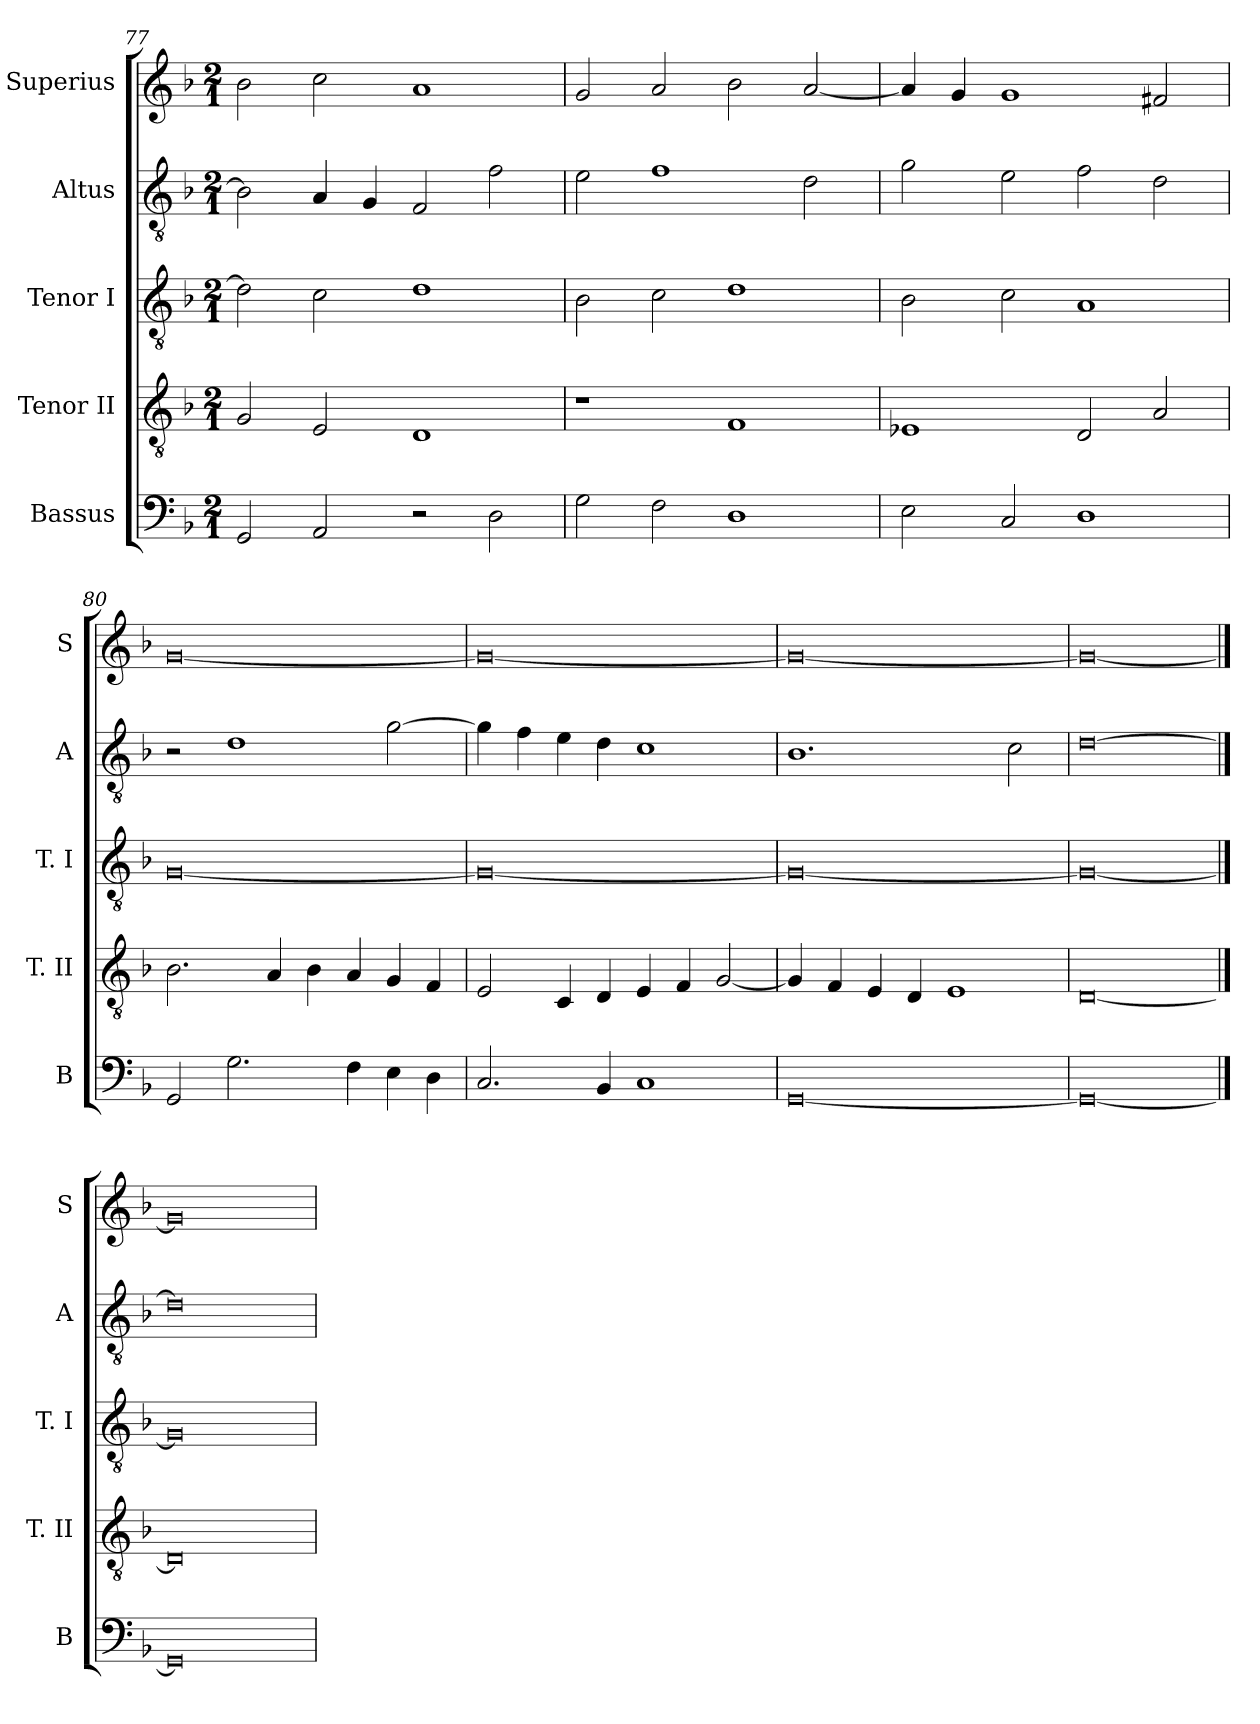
**kern	**kern	**kern	**kern	**kern
*part5	*part4	*part3	*part2	*part1
*staff5	*staff4	*staff3	*staff2	*staff1
*I"Bassus	*I"Tenor II	*I"Tenor I	*I"Altus	*I"Superius
*I'B	*I'T. II	*I'T. I	*I'A	*I'S
*clefF4	*clefGv2	*clefGv2	*clefGv2	*clefG2
*k[b-]	*k[b-]	*k[b-]	*k[b-]	*k[b-]
*M2/1	*M2/1	*M2/1	*M2/1	*M2/1
=77	=77	=77	=77	=77
2GG	2G	2d]	2B-]	2b-
2AA	2E	2c	4A	2cc
.	.	.	4G	.
2r	1D	1d	2F	1a
2D	.	.	2f	.
=78	=78	=78	=78	=78
2G	1r	2B-	2e	2g
2F	.	2c	1f	2a
1D	1F	1d	.	2b-
.	.	.	2d	[2a
=79	=79	=79	=79	=79
2E	1E-X	2B-	2g	4a]
.	.	.	.	4g
2C	.	2c	2e	1g
1D	2D	1A	2f	.
.	2A	.	2d	2f#X
=80	=80	=80	=80	=80
2GG	2.B-	[0G	2r	[0g
2.G	.	.	1d	.
.	4A	.	.	.
.	4B-	.	.	.
4F	4A	.	.	.
4E	4G	.	[2g	.
4D	4F	.	.	.
=81	=81	=81	=81	=81
2.C	2E	0G_	4g]	0g_
.	.	.	4f	.
.	4C	.	4e	.
4BB-	4D	.	4d	.
1C	4E	.	1c	.
.	4F	.	.	.
.	[2G	.	.	.
=82	=82	=82	=82	=82
[0GG	4G]	0G_	1.B-	0g_
.	4F	.	.	.
.	4E	.	.	.
.	4D	.	.	.
.	1E	.	.	.
.	.	.	2c	.
=83	=83	=83	=83	=83
0GG_	[0D	0G_	[0d	0g_
==84	==84	==84	==84	==84
0GG]	0D]	0G]	0d]	0g]
=	=	=	=	=
*-	*-	*-	*-	*-
